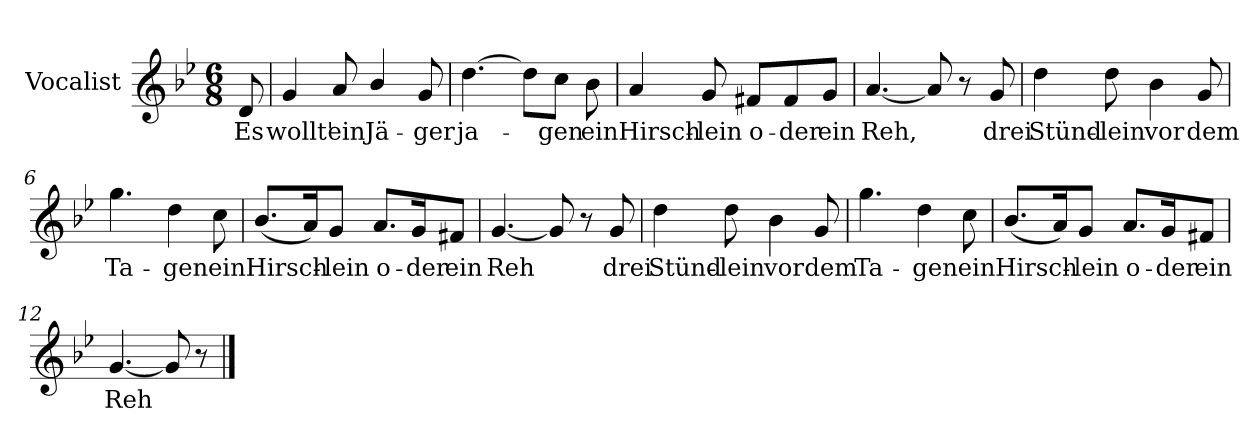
**kern	**text
*part1	*part1
*staff1	*staff1
*I"Vocalist	*
*k[b-e-]	*
*g:	*
*M6/8	*
=	=
8d	Es
=1	=1
4g	wollt'
8a	ein
4b-/	Jä-
8g	-ger
=2	=2
[4.dd	ja-
8ddL]	.
8ccJ	-gen
8b-	ein
=3	=3
4a	Hirsch-
8g	-lein
8f#XL	o-
8f#	-der
8gJ	ein
=4	=4
[4.a	Reh,
8a]	.
8r	.
8g	drei
=5	=5
4dd	Stünd-
8dd	-lein
4b-	vor
8g	dem
=6	=6
4.gg	Ta-
4dd	-gen
8cc	ein
=7	=7
(8.b-L	Hirsch-
16aK)	.
8gJ	-lein
8.aL	o-
16gK	-der
8f#XJ	ein
=8	=8
[4.g	Reh
8g]	.
8r	.
8g	drei
=9	=9
4dd	Stünd-
8dd	-lein
4b-	vor
8g	dem
=10	=10
4.gg	Ta-
4dd	-gen
8cc	ein
=11	=11
(8.b-L	Hirsch-
16aK)	.
8gJ	-lein
8.aL	o-
16gK	-der
8f#XJ	ein
=12	=12
[4.g	Reh
8g]	.
8r	.
==	==
*-	*-
